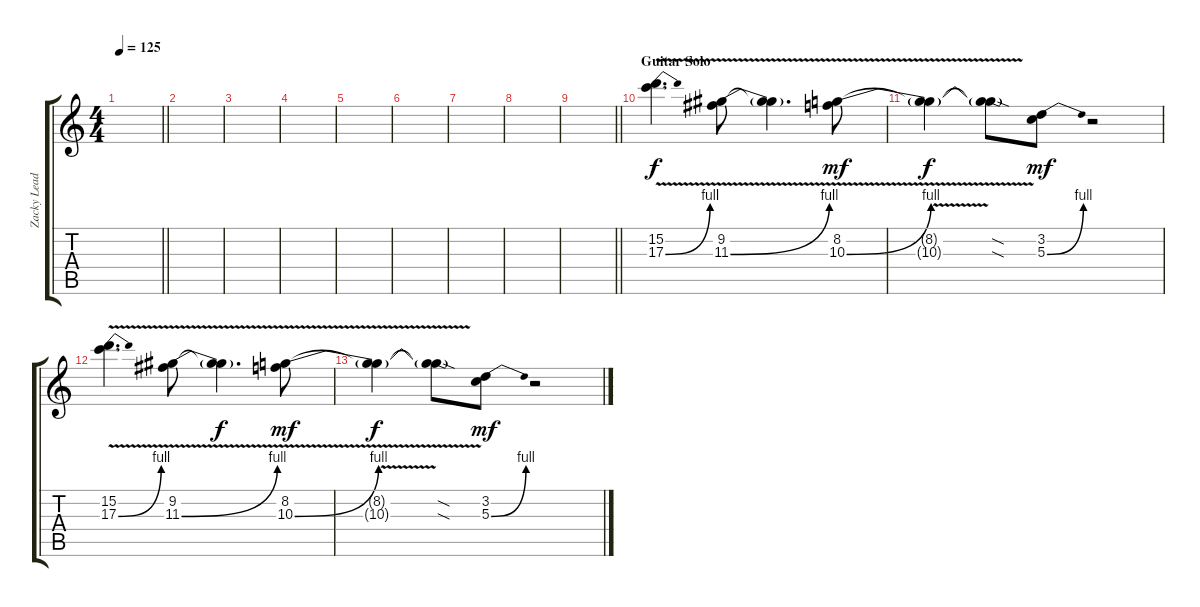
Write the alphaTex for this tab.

\track ("Zacky Lead" "Zacky Lead") {instrument distortionguitar}
\staff {score tabs}
\tuning (E4 B3 G3 D3 A2 D2) {hide}
\ts (4 4)
\tempo 125
\clef g2
\barLineRight lightlight
\ks c
|
|
|
|
|
|
|
|
\barLineRight lightlight
|
\section ("" "Guitar Solo")
(15.2{v} 17.3{be (bend 0 0 60 4) v}).4{d} (9.2{v} 11.3{be (bend 0 0 60 4) v}).8 (9.2{t} 11.3{t}).4{d dy f} (8.2{v} 10.3{be (bend 0 0 60 4) v}).8{dy mf} |
(8.2{v t} 10.3{v t}).4{dy f} (8.2{v sod t} 10.3{v sod t}).8 (3.2 5.3{be (bend 0 0 60 4)}).8{dy mf} r.2 |
(15.2{v} 17.3{be (bend 0 0 60 4) v}).4{d} (9.2{v} 11.3{be (bend 0 0 60 4) v}).8 (9.2{t} 11.3{t}).4{d dy f} (8.2{v} 10.3{be (bend 0 0 60 4) v}).8{dy mf} |
(8.2{v t} 10.3{v t}).4{dy f} (8.2{v sod t} 10.3{v sod t}).8 (3.2 5.3{be (bend 0 0 60 4)}).8{dy mf} r.2
